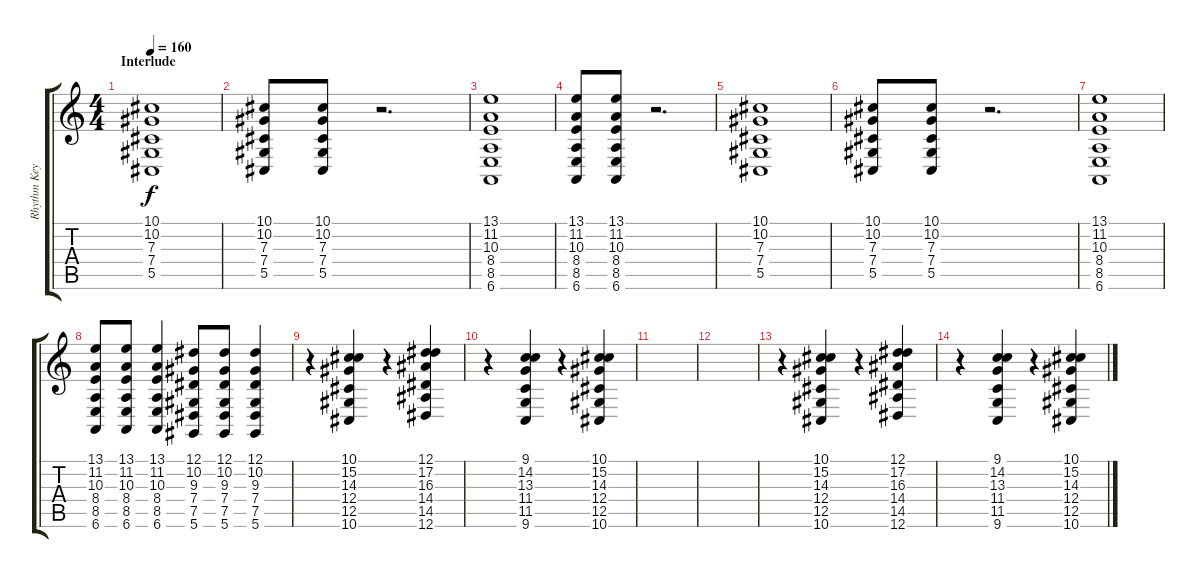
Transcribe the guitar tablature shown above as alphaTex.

\track ("Rhythm Keyboard" "Rhythm Key") {instrument stringensemble1}
\staff {score tabs}
\tuning (Eb4 Bb3 Gb3 Db3 Ab2 Eb2) {hide}
\ts (4 4)
\section ("" "Interlude")
\tempo 160
\clef g2
\ks c
(10.1 10.2 7.3 7.4 5.5).1{dy f} |
(10.1 10.2 7.3 7.4 5.5).8 (10.1 10.2 7.3 7.4 5.5).8 r.2{d} |
(13.1 11.2 10.3 8.4 8.5 6.6).1 |
(13.1 11.2 10.3 8.4 8.5 6.6).8 (13.1 11.2 10.3 8.4 8.5 6.6).8 r.2{d} |
(10.1 10.2 7.3 7.4 5.5).1 |
(10.1 10.2 7.3 7.4 5.5).8 (10.1 10.2 7.3 7.4 5.5).8 r.2{d} |
(13.1 11.2 10.3 8.4 8.5 6.6).1 |
(13.1 11.2 10.3 8.4 8.5 6.6).8 (13.1 11.2 10.3 8.4 8.5 6.6).8 (13.1 11.2 10.3 8.4 8.5 6.6).4 (12.1 10.2 9.3 7.4 7.5 5.6).8 (12.1 10.2 9.3 7.4 7.5 5.6).8 (12.1 10.2 9.3 7.4 7.5 5.6).4 |
r.4 (10.1 15.2 14.3 12.4 12.5 10.6).4 r.4 (12.1 17.2 16.3 14.4 14.5 12.6).4 |
r.4 (9.1 14.2 13.3 11.4 11.5 9.6).4 r.4 (10.1 15.2 14.3 12.4 12.5 10.6).4 |
|
|
r.4 (10.1 15.2 14.3 12.4 12.5 10.6).4 r.4 (12.1 17.2 16.3 14.4 14.5 12.6).4 |
r.4 (9.1 14.2 13.3 11.4 11.5 9.6).4 r.4 (10.1 15.2 14.3 12.4 12.5 10.6).4
